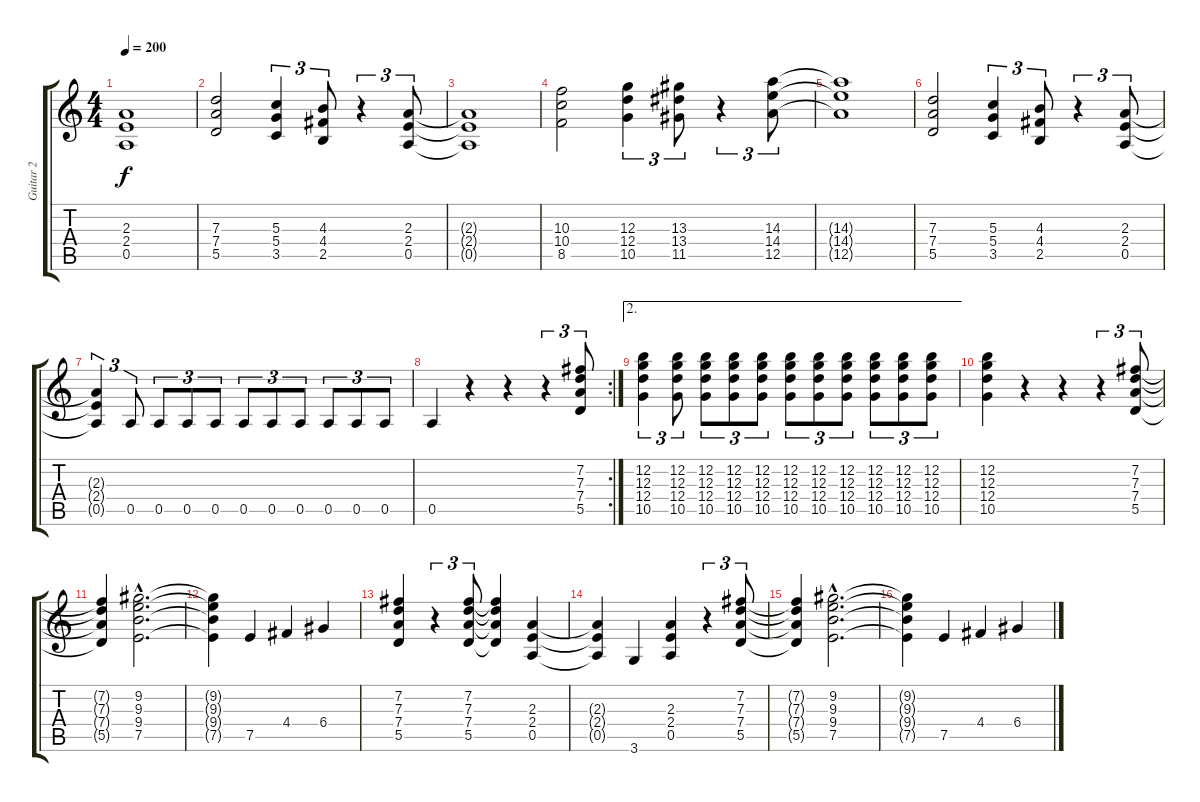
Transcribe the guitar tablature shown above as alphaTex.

\track ("Guitar 2" "Guitar 2") {instrument distortionguitar}
\staff {score tabs}
\tuning (E4 B3 G3 D3 A2 E2) {hide}
\ts (4 4)
\tempo 200
\clef g2
\ks c
(2.3 2.4 0.5).1{dy f} |
(7.3 7.4 5.5).2 (5.3 5.4 3.5).4{tu (3 2)} (4.3 4.4 2.5).8{tu (3 2)} r.4{tu (3 2)} (2.3 2.4 0.5).8{tu (3 2)} |
(2.3{t} 2.4{t} 0.5{t}).1 |
(10.3 10.4 8.5).2 (12.3 12.4 10.5).4{tu (3 2)} (13.3 13.4 11.5).8{tu (3 2)} r.4{tu (3 2)} (14.3 14.4 12.5).8{tu (3 2)} |
(14.3{t} 14.4{t} 12.5{t}).1 |
(7.3 7.4 5.5).2 (5.3 5.4 3.5).4{tu (3 2)} (4.3 4.4 2.5).8{tu (3 2)} r.4{tu (3 2)} (2.3 2.4 0.5).8{tu (3 2)} |
(2.3{t} 2.4{t} 0.5{t}).4{tu (3 2)} 0.5.8{tu (3 2)} 0.5.8{tu (3 2)} 0.5.8{tu (3 2)} 0.5.8{tu (3 2)} 0.5.8{tu (3 2)} 0.5.8{tu (3 2)} 0.5.8{tu (3 2)} 0.5.8{tu (3 2)} 0.5.8{tu (3 2)} 0.5.8{tu (3 2)} |
\rc 2
0.5.4 r.4 r.4 r.4{tu (3 2)} (7.2 7.3 7.4 5.5).8{tu (3 2)} |
\ae 2
(12.2 12.3 12.4 10.5).4{tu (3 2)} (12.2 12.3 12.4 10.5).8{tu (3 2)} (12.2 12.3 12.4 10.5).8{tu (3 2)} (12.2 12.3 12.4 10.5).8{tu (3 2)} (12.2 12.3 12.4 10.5).8{tu (3 2)} (12.2 12.3 12.4 10.5).8{tu (3 2)} (12.2 12.3 12.4 10.5).8{tu (3 2)} (12.2 12.3 12.4 10.5).8{tu (3 2)} (12.2 12.3 12.4 10.5).8{tu (3 2)} (12.2 12.3 12.4 10.5).8{tu (3 2)} (12.2 12.3 12.4 10.5).8{tu (3 2)} |
(12.2 12.3 12.4 10.5).4 r.4 r.4 r.4{tu (3 2)} (7.2 7.3 7.4 5.5).8{tu (3 2)} |
(7.2{t} 7.3{t} 7.4{t} 5.5{t}).4 (9.2{hac} 9.3{hac} 9.4{hac} 7.5{hac}).2{d} |
(9.2{t} 9.3{t} 9.4{t} 7.5{t}).4 7.5.4 4.4.4 6.4.4 |
(7.2 7.3 7.4 5.5).4 r.4{tu (3 2)} (7.2 7.3 7.4 5.5).8{tu (3 2)} (7.2{t} 7.3{t} 7.4{t} 5.5{t}).4 (2.3 2.4 0.5).4 |
(2.3{t} 2.4{t} 0.5{t}).4 3.6.4 (2.3 2.4 0.5).4 r.4{tu (3 2)} (7.2 7.3 7.4 5.5).8{tu (3 2)} |
(7.2{t} 7.3{t} 7.4{t} 5.5{t}).4 (9.2{hac} 9.3{hac} 9.4{hac} 7.5{hac}).2{d} |
(9.2{t} 9.3{t} 9.4{t} 7.5{t}).4 7.5.4 4.4.4 6.4.4
